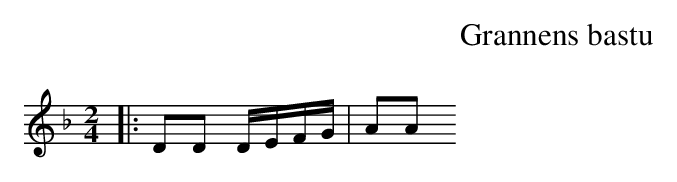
X:1
T:Grannens bastu
M:2/4
L:1/8
K:Dm
|: DD D/E/F/G/ | AA
